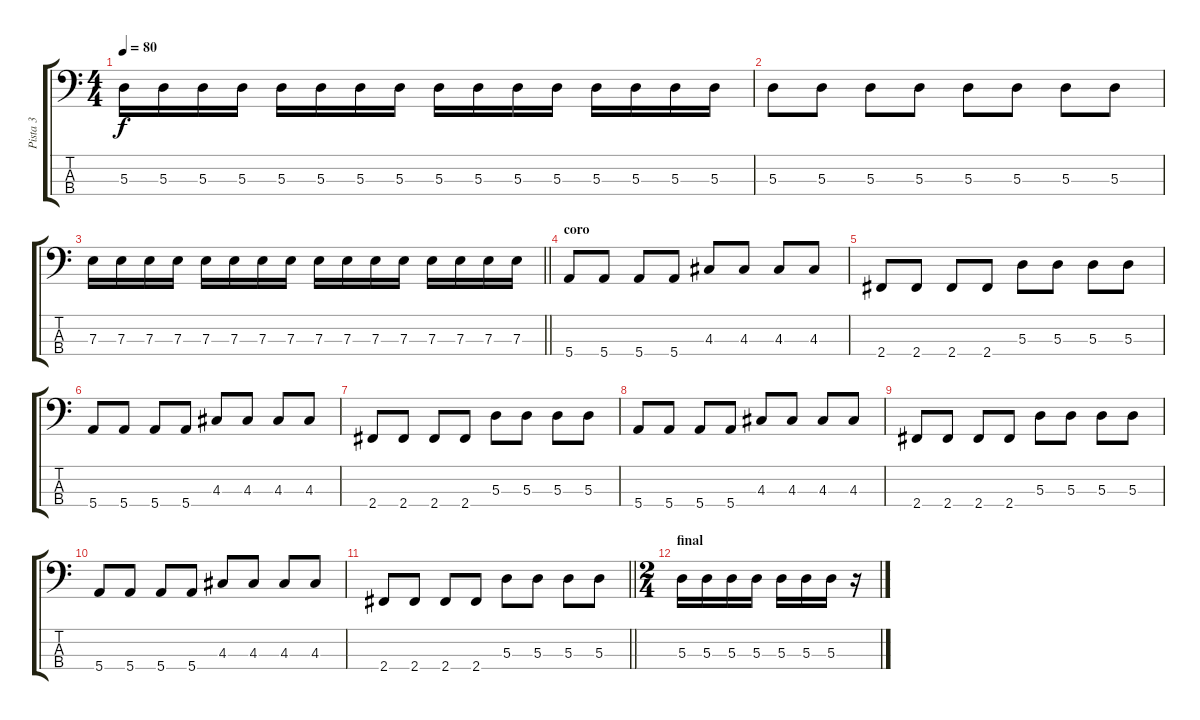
\track ("Pista 3" "Pista 3") {instrument electricbassfinger}
\staff {score tabs}
\tuning (G2 D2 A1 E1) {hide}
\ts (4 4)
\tempo 80
\clef f4
\ks c
5.3.16{dy f} 5.3.16 5.3.16 5.3.16 5.3.16 5.3.16 5.3.16 5.3.16 5.3.16 5.3.16 5.3.16 5.3.16 5.3.16 5.3.16 5.3.16 5.3.16 |
5.3.8 5.3.8 5.3.8 5.3.8 5.3.8 5.3.8 5.3.8 5.3.8 |
\barLineRight lightlight
7.3.16 7.3.16 7.3.16 7.3.16 7.3.16 7.3.16 7.3.16 7.3.16 7.3.16 7.3.16 7.3.16 7.3.16 7.3.16 7.3.16 7.3.16 7.3.16 |
\section ("" "coro")
5.4.8 5.4.8 5.4.8 5.4.8 4.3.8 4.3.8 4.3.8 4.3.8 |
2.4.8 2.4.8 2.4.8 2.4.8 5.3.8 5.3.8 5.3.8 5.3.8 |
5.4.8 5.4.8 5.4.8 5.4.8 4.3.8 4.3.8 4.3.8 4.3.8 |
2.4.8 2.4.8 2.4.8 2.4.8 5.3.8 5.3.8 5.3.8 5.3.8 |
5.4.8 5.4.8 5.4.8 5.4.8 4.3.8 4.3.8 4.3.8 4.3.8 |
2.4.8 2.4.8 2.4.8 2.4.8 5.3.8 5.3.8 5.3.8 5.3.8 |
5.4.8 5.4.8 5.4.8 5.4.8 4.3.8 4.3.8 4.3.8 4.3.8 |
\barLineRight lightlight
2.4.8 2.4.8 2.4.8 2.4.8 5.3.8 5.3.8 5.3.8 5.3.8 |
\ts (2 4)
\section ("" "final")
5.3.16 5.3.16 5.3.16 5.3.16 5.3.16 5.3.16 5.3.16 r.16
